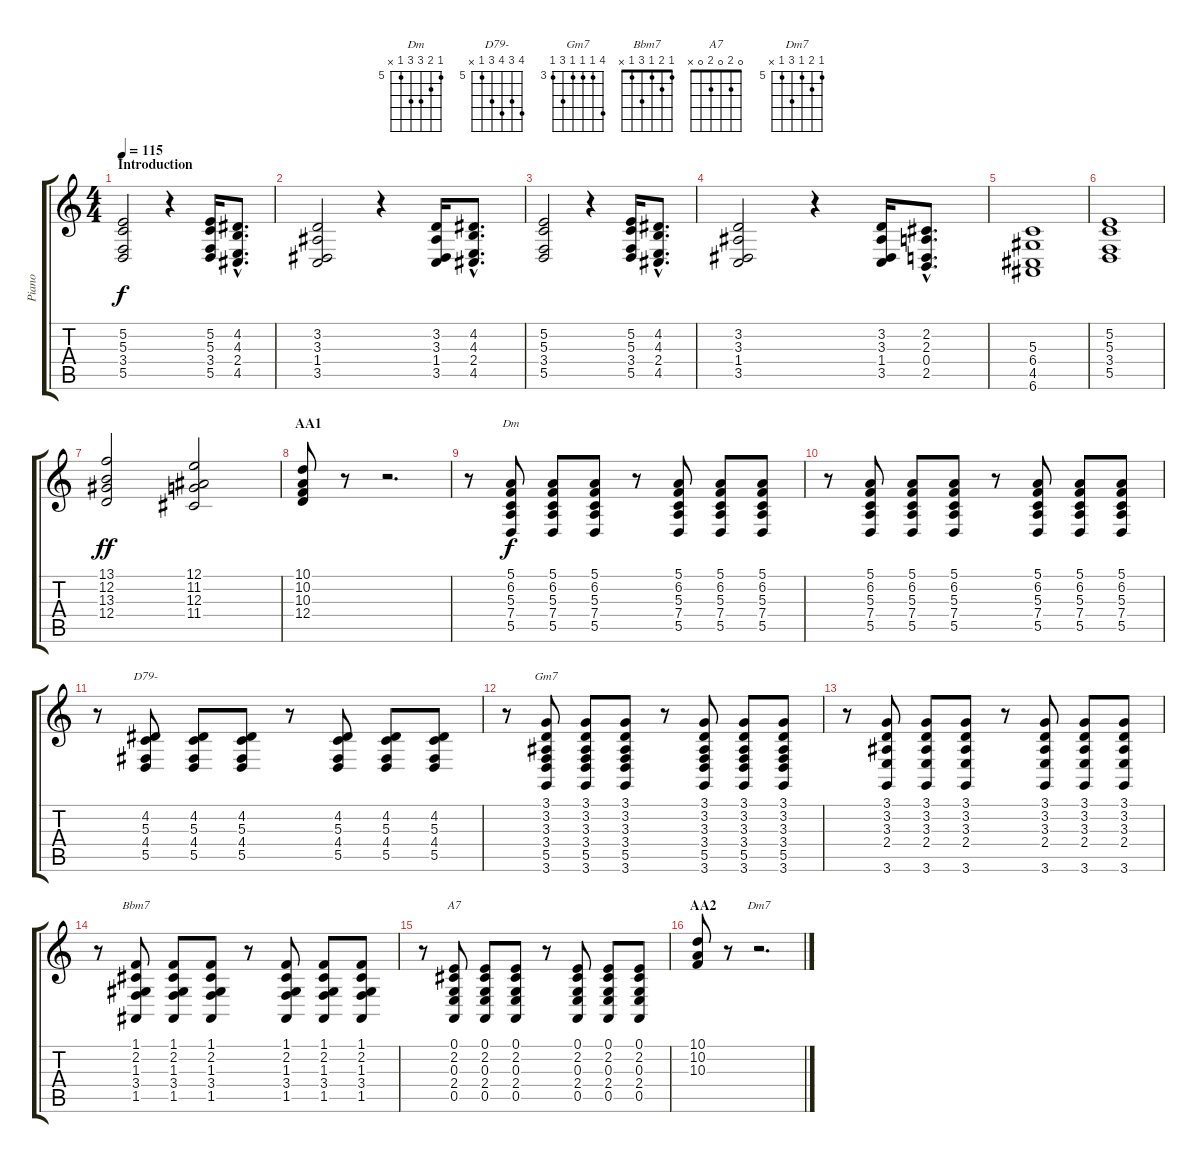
\track ("Piano" "Piano") {instrument acousticgrandpiano}
\staff {score tabs}
\tuning (E4 B3 G3 D3 A2 E2) {hide}
\chord ("Dm" 5 6 7 7 5 x) {firstfret 5}
\chord ("D79-" 8 7 8 7 5 x) {firstfret 5}
\chord ("Gm7" 6 3 3 3 5 3) {firstfret 3}
\chord ("Bbm7" 1 2 1 3 1 x)
\chord ("A7" 0 2 0 2 0 x)
\chord ("Dm7" 5 6 5 7 5 x) {firstfret 5}
\ts (4 4)
\section ("" "Introduction")
\tempo 115
\clef g2
\ks c
(5.2 5.3 3.4 5.5).2{dy f instrument acousticgrandpiano} r.4 (5.2 5.3 3.4 5.5).16 (4.2{hac} 4.3{hac} 2.4{hac} 4.5{hac}).8{d} |
(3.2 3.3 1.4 3.5).2 r.4 (3.2 3.3 1.4 3.5).16 (4.2{hac} 4.3{hac} 2.4{hac} 4.5{hac}).8{d} |
(5.2 5.3 3.4 5.5).2 r.4 (5.2 5.3 3.4 5.5).16 (4.2{hac} 4.3{hac} 2.4{hac} 4.5{hac}).8{d} |
(3.2 3.3 1.4 3.5).2 r.4 (3.2 3.3 1.4 3.5).16 (2.2{hac} 2.3{hac} 0.4{hac} 2.5{hac}).8{d} |
(5.3 6.4 4.5 6.6).1 |
(5.2 5.3 3.4 5.5).1 |
(13.1 12.2 13.3 12.4).2{dy ff volume 11} (12.1 11.2 12.3 11.4).2 |
\section ("" "АА1")
(10.1 10.2 10.3 12.4).8 r.8 r.2{d} |
r.8{volume 1} (5.1 6.2 5.3 7.4 5.5).8{ch "Dm" dy f} (5.1 6.2 5.3 7.4 5.5).8 (5.1 6.2 5.3 7.4 5.5).8 r.8 (5.1 6.2 5.3 7.4 5.5).8 (5.1 6.2 5.3 7.4 5.5).8 (5.1 6.2 5.3 7.4 5.5).8 |
r.8 (5.1 6.2 5.3 7.4 5.5).8 (5.1 6.2 5.3 7.4 5.5).8 (5.1 6.2 5.3 7.4 5.5).8 r.8 (5.1 6.2 5.3 7.4 5.5).8 (5.1 6.2 5.3 7.4 5.5).8 (5.1 6.2 5.3 7.4 5.5).8 |
r.8 (4.2 5.3 4.4 5.5).8{ch "D79-"} (4.2 5.3 4.4 5.5).8 (4.2 5.3 4.4 5.5).8 r.8 (4.2 5.3 4.4 5.5).8 (4.2 5.3 4.4 5.5).8 (4.2 5.3 4.4 5.5).8 |
r.8 (3.1 3.2 3.3 3.4 5.5 3.6).8{ch "Gm7"} (3.1 3.2 3.3 3.4 5.5 3.6).8 (3.1 3.2 3.3 3.4 5.5 3.6).8 r.8 (3.1 3.2 3.3 3.4 5.5 3.6).8 (3.1 3.2 3.3 3.4 5.5 3.6).8 (3.1 3.2 3.3 3.4 5.5 3.6).8 |
r.8 (3.1 3.2 3.3 2.4 3.6).8 (3.1 3.2 3.3 2.4 3.6).8 (3.1 3.2 3.3 2.4 3.6).8 r.8 (3.1 3.2 3.3 2.4 3.6).8 (3.1 3.2 3.3 2.4 3.6).8 (3.1 3.2 3.3 2.4 3.6).8 |
r.8 (1.1 2.2 1.3 3.4 1.5).8{ch "Bbm7"} (1.1 2.2 1.3 3.4 1.5).8 (1.1 2.2 1.3 3.4 1.5).8 r.8 (1.1 2.2 1.3 3.4 1.5).8 (1.1 2.2 1.3 3.4 1.5).8 (1.1 2.2 1.3 3.4 1.5).8 |
r.8 (0.1 2.2 0.3 2.4 0.5).8{ch "A7"} (0.1 2.2 0.3 2.4 0.5).8 (0.1 2.2 0.3 2.4 0.5).8 r.8 (0.1 2.2 0.3 2.4 0.5).8 (0.1 2.2 0.3 2.4 0.5).8 (0.1 2.2 0.3 2.4 0.5).8 |
\section ("" "АА2")
(10.1 10.2 10.3).8 r.8 r.2{d ch "Dm7"}
